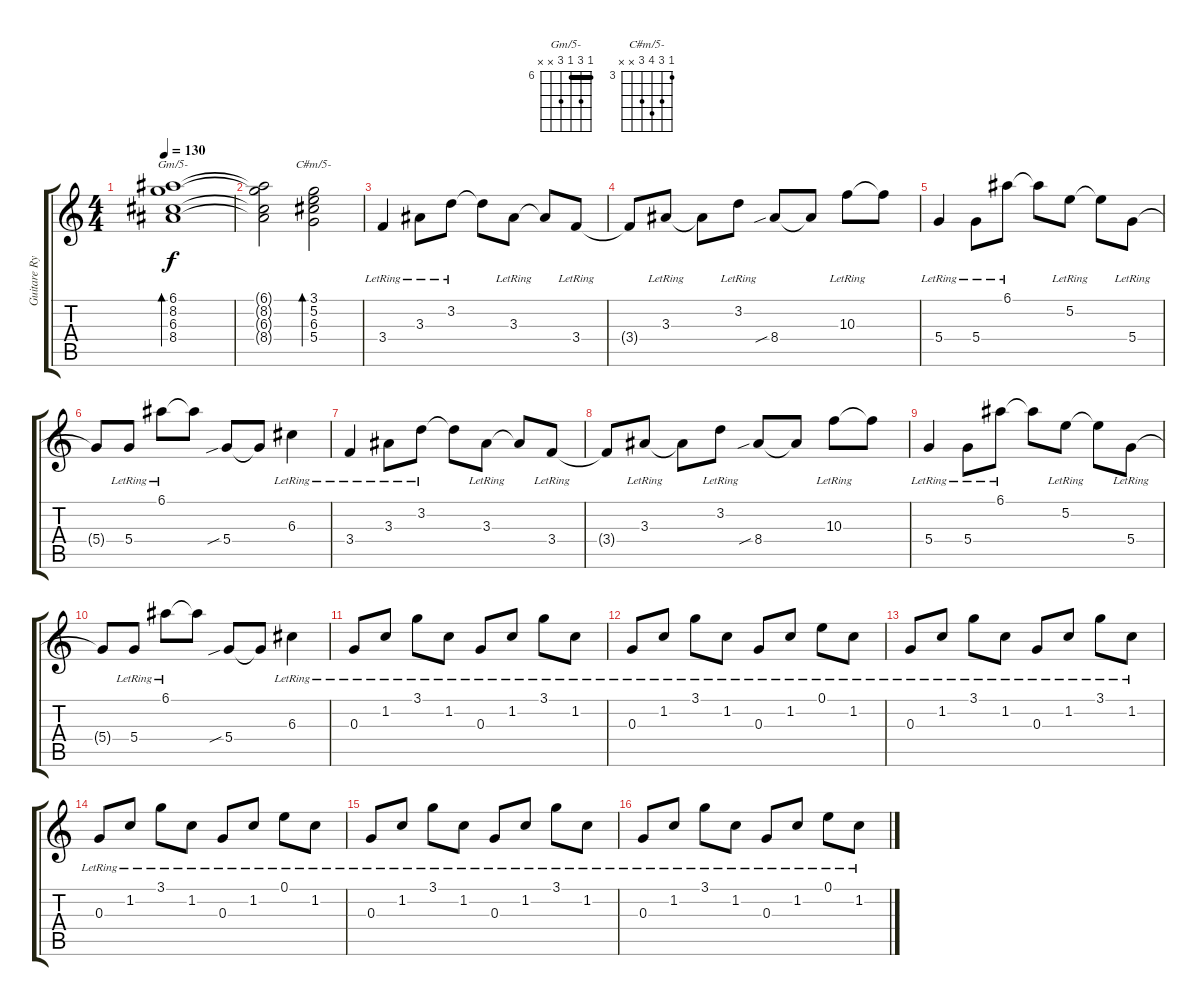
\track ("Guitare Rythm (acoustique)" "Guitare Ry") {instrument acousticguitarsteel}
\staff {score tabs}
\tuning (E4 B3 G3 D3 A2 E2) {hide}
\chord ("Gm/5-" 6 8 6 8 x x) {firstfret 6 barre 6}
\chord ("C#m/5-" 3 5 6 5 x x) {firstfret 3}
\ts (4 4)
\tempo 130
\clef g2
\ks c
(6.1 8.2 6.3 8.4).1{bd 480 ch "Gm/5-" dy f} |
(6.1{t} 8.2{t} 6.3{t} 8.4{t}).2 (3.1 5.2 6.3 5.4).2{bd 480 ch "C#m/5-"} |
3.4{lr}.4 3.3{lr}.8 3.2{lr}.8 3.2{t}.8 3.3{lr}.8 3.3{t}.8 3.4{lr}.8 |
3.4{t}.8 3.3{lr}.8 3.3{t}.8 3.2{lr}.8 8.4{sib}.8 8.4{t}.8 10.3{lr}.8 10.3{t}.8 |
5.4{lr}.4 5.4{lr}.8 6.1{lr}.8 6.1{t}.8 5.2{lr}.8 5.2{t}.8 5.4{lr}.8 |
5.4{t}.8 5.4{lr}.8 6.1{lr}.8 6.1{t}.8 5.4{sib}.8 5.4{t}.8 6.3{lr}.4 |
3.4{lr}.4 3.3{lr}.8 3.2{lr}.8 3.2{t}.8 3.3{lr}.8 3.3{t}.8 3.4{lr}.8 |
3.4{t}.8 3.3{lr}.8 3.3{t}.8 3.2{lr}.8 8.4{sib}.8 8.4{t}.8 10.3{lr}.8 10.3{t}.8 |
5.4{lr}.4 5.4{lr}.8 6.1{lr}.8 6.1{t}.8 5.2{lr}.8 5.2{t}.8 5.4{lr}.8 |
5.4{t}.8 5.4{lr}.8 6.1{lr}.8 6.1{t}.8 5.4{sib}.8 5.4{t}.8 6.3{lr}.4 |
0.3{lr}.8 1.2{lr}.8 3.1{lr}.8 1.2{lr}.8 0.3{lr}.8 1.2{lr}.8 3.1{lr}.8 1.2{lr}.8 |
0.3{lr}.8 1.2{lr}.8 3.1{lr}.8 1.2{lr}.8 0.3{lr}.8 1.2{lr}.8 0.1{lr}.8 1.2{lr}.8 |
0.3{lr}.8 1.2{lr}.8 3.1{lr}.8 1.2{lr}.8 0.3{lr}.8 1.2{lr}.8 3.1{lr}.8 1.2{lr}.8 |
0.3{lr}.8 1.2{lr}.8 3.1{lr}.8 1.2{lr}.8 0.3{lr}.8 1.2{lr}.8 0.1{lr}.8 1.2{lr}.8 |
0.3{lr}.8 1.2{lr}.8 3.1{lr}.8 1.2{lr}.8 0.3{lr}.8 1.2{lr}.8 3.1{lr}.8 1.2{lr}.8 |
0.3{lr}.8 1.2{lr}.8 3.1{lr}.8 1.2{lr}.8 0.3{lr}.8 1.2{lr}.8 0.1{lr}.8 1.2{lr}.8
